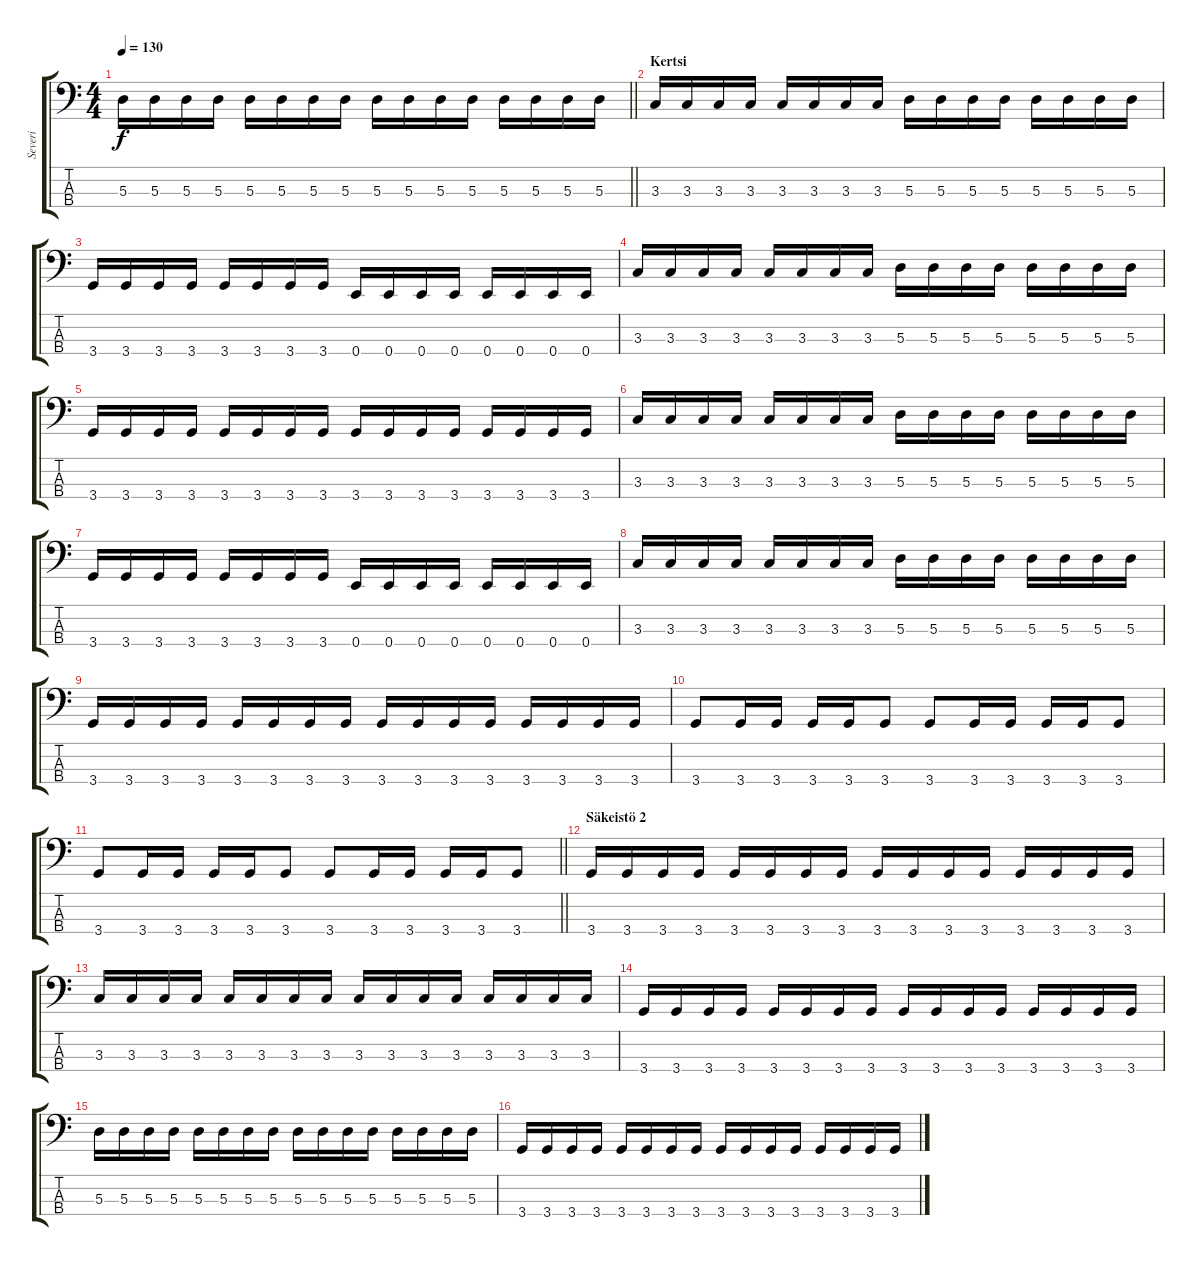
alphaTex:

\track ("Severi" "Severi") {instrument electricbassfinger}
\staff {score tabs}
\tuning (G2 D2 A1 E1) {hide}
\ts (4 4)
\tempo 130
\clef f4
\barLineRight lightlight
\ks c
5.3.16{dy f} 5.3.16 5.3.16 5.3.16 5.3.16 5.3.16 5.3.16 5.3.16 5.3.16 5.3.16 5.3.16 5.3.16 5.3.16 5.3.16 5.3.16 5.3.16 |
\section ("" "Kertsi")
3.3.16 3.3.16 3.3.16 3.3.16 3.3.16 3.3.16 3.3.16 3.3.16 5.3.16 5.3.16 5.3.16 5.3.16 5.3.16 5.3.16 5.3.16 5.3.16 |
3.4.16 3.4.16 3.4.16 3.4.16 3.4.16 3.4.16 3.4.16 3.4.16 0.4.16 0.4.16 0.4.16 0.4.16 0.4.16 0.4.16 0.4.16 0.4.16 |
3.3.16 3.3.16 3.3.16 3.3.16 3.3.16 3.3.16 3.3.16 3.3.16 5.3.16 5.3.16 5.3.16 5.3.16 5.3.16 5.3.16 5.3.16 5.3.16 |
3.4.16 3.4.16 3.4.16 3.4.16 3.4.16 3.4.16 3.4.16 3.4.16 3.4.16 3.4.16 3.4.16 3.4.16 3.4.16 3.4.16 3.4.16 3.4.16 |
3.3.16 3.3.16 3.3.16 3.3.16 3.3.16 3.3.16 3.3.16 3.3.16 5.3.16 5.3.16 5.3.16 5.3.16 5.3.16 5.3.16 5.3.16 5.3.16 |
3.4.16 3.4.16 3.4.16 3.4.16 3.4.16 3.4.16 3.4.16 3.4.16 0.4.16 0.4.16 0.4.16 0.4.16 0.4.16 0.4.16 0.4.16 0.4.16 |
3.3.16 3.3.16 3.3.16 3.3.16 3.3.16 3.3.16 3.3.16 3.3.16 5.3.16 5.3.16 5.3.16 5.3.16 5.3.16 5.3.16 5.3.16 5.3.16 |
3.4.16 3.4.16 3.4.16 3.4.16 3.4.16 3.4.16 3.4.16 3.4.16 3.4.16 3.4.16 3.4.16 3.4.16 3.4.16 3.4.16 3.4.16 3.4.16 |
3.4.8 3.4.16 3.4.16 3.4.16 3.4.16 3.4.8 3.4.8 3.4.16 3.4.16 3.4.16 3.4.16 3.4.8 |
\barLineRight lightlight
3.4.8 3.4.16 3.4.16 3.4.16 3.4.16 3.4.8 3.4.8 3.4.16 3.4.16 3.4.16 3.4.16 3.4.8 |
\section ("" "Säkeistö 2")
3.4.16 3.4.16 3.4.16 3.4.16 3.4.16 3.4.16 3.4.16 3.4.16 3.4.16 3.4.16 3.4.16 3.4.16 3.4.16 3.4.16 3.4.16 3.4.16 |
3.3.16 3.3.16 3.3.16 3.3.16 3.3.16 3.3.16 3.3.16 3.3.16 3.3.16 3.3.16 3.3.16 3.3.16 3.3.16 3.3.16 3.3.16 3.3.16 |
3.4.16 3.4.16 3.4.16 3.4.16 3.4.16 3.4.16 3.4.16 3.4.16 3.4.16 3.4.16 3.4.16 3.4.16 3.4.16 3.4.16 3.4.16 3.4.16 |
5.3.16 5.3.16 5.3.16 5.3.16 5.3.16 5.3.16 5.3.16 5.3.16 5.3.16 5.3.16 5.3.16 5.3.16 5.3.16 5.3.16 5.3.16 5.3.16 |
3.4.16 3.4.16 3.4.16 3.4.16 3.4.16 3.4.16 3.4.16 3.4.16 3.4.16 3.4.16 3.4.16 3.4.16 3.4.16 3.4.16 3.4.16 3.4.16
